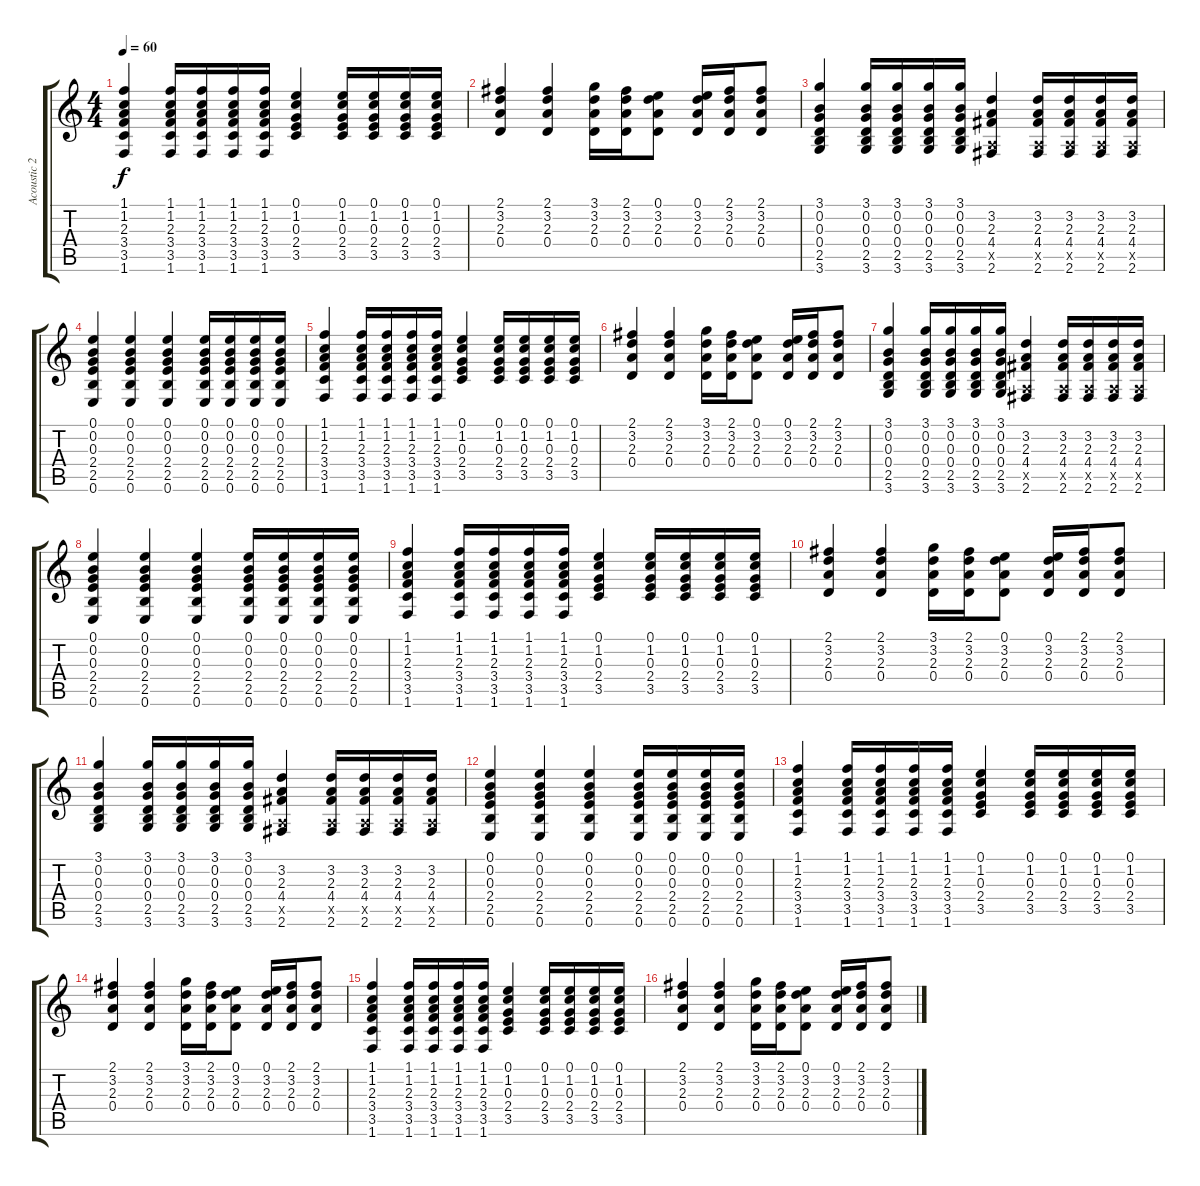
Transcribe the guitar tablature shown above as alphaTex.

\track ("Acoustic 2" "Acoustic 2") {instrument acousticguitarnylon}
\staff {score tabs}
\tuning (E4 B3 G3 D3 A2 E2) {hide}
\ts (4 4)
\tempo 60
\clef g2
\ks c
(1.1 1.2 2.3 3.4 3.5 1.6).4{dy f} (1.1 1.2 2.3 3.4 3.5 1.6).16 (1.1 1.2 2.3 3.4 3.5 1.6).16 (1.1 1.2 2.3 3.4 3.5 1.6).16 (1.1 1.2 2.3 3.4 3.5 1.6).16 (0.1 1.2 0.3 2.4 3.5).4 (0.1 1.2 0.3 2.4 3.5).16 (0.1 1.2 0.3 2.4 3.5).16 (0.1 1.2 0.3 2.4 3.5).16 (0.1 1.2 0.3 2.4 3.5).16 |
(2.1 3.2 2.3 0.4).4 (2.1 3.2 2.3 0.4).4 (3.1 3.2 2.3 0.4).16 (2.1 3.2 2.3 0.4).16 (0.1 3.2 2.3 0.4).8 (0.1 3.2 2.3 0.4).16 (2.1 3.2 2.3 0.4).16 (2.1 3.2 2.3 0.4).8 |
(3.1 0.2 0.3 0.4 2.5 3.6).4 (3.1 0.2 0.3 0.4 2.5 3.6).16 (3.1 0.2 0.3 0.4 2.5 3.6).16 (3.1 0.2 0.3 0.4 2.5 3.6).16 (3.1 0.2 0.3 0.4 2.5 3.6).16 (3.2 2.3 4.4 0.5{x} 2.6).4 (3.2 2.3 4.4 0.5{x} 2.6).16 (3.2 2.3 4.4 0.5{x} 2.6).16 (3.2 2.3 4.4 0.5{x} 2.6).16 (3.2 2.3 4.4 0.5{x} 2.6).16 |
(0.1 0.2 0.3 2.4 2.5 0.6).4 (0.1 0.2 0.3 2.4 2.5 0.6).4 (0.1 0.2 0.3 2.4 2.5 0.6).4 (0.1 0.2 0.3 2.4 2.5 0.6).16 (0.1 0.2 0.3 2.4 2.5 0.6).16 (0.1 0.2 0.3 2.4 2.5 0.6).16 (0.1 0.2 0.3 2.4 2.5 0.6).16 |
(1.1 1.2 2.3 3.4 3.5 1.6).4 (1.1 1.2 2.3 3.4 3.5 1.6).16 (1.1 1.2 2.3 3.4 3.5 1.6).16 (1.1 1.2 2.3 3.4 3.5 1.6).16 (1.1 1.2 2.3 3.4 3.5 1.6).16 (0.1 1.2 0.3 2.4 3.5).4 (0.1 1.2 0.3 2.4 3.5).16 (0.1 1.2 0.3 2.4 3.5).16 (0.1 1.2 0.3 2.4 3.5).16 (0.1 1.2 0.3 2.4 3.5).16 |
(2.1 3.2 2.3 0.4).4 (2.1 3.2 2.3 0.4).4 (3.1 3.2 2.3 0.4).16 (2.1 3.2 2.3 0.4).16 (0.1 3.2 2.3 0.4).8 (0.1 3.2 2.3 0.4).16 (2.1 3.2 2.3 0.4).16 (2.1 3.2 2.3 0.4).8 |
(3.1 0.2 0.3 0.4 2.5 3.6).4 (3.1 0.2 0.3 0.4 2.5 3.6).16 (3.1 0.2 0.3 0.4 2.5 3.6).16 (3.1 0.2 0.3 0.4 2.5 3.6).16 (3.1 0.2 0.3 0.4 2.5 3.6).16 (3.2 2.3 4.4 0.5{x} 2.6).4 (3.2 2.3 4.4 0.5{x} 2.6).16 (3.2 2.3 4.4 0.5{x} 2.6).16 (3.2 2.3 4.4 0.5{x} 2.6).16 (3.2 2.3 4.4 0.5{x} 2.6).16 |
(0.1 0.2 0.3 2.4 2.5 0.6).4 (0.1 0.2 0.3 2.4 2.5 0.6).4 (0.1 0.2 0.3 2.4 2.5 0.6).4 (0.1 0.2 0.3 2.4 2.5 0.6).16 (0.1 0.2 0.3 2.4 2.5 0.6).16 (0.1 0.2 0.3 2.4 2.5 0.6).16 (0.1 0.2 0.3 2.4 2.5 0.6).16 |
(1.1 1.2 2.3 3.4 3.5 1.6).4 (1.1 1.2 2.3 3.4 3.5 1.6).16 (1.1 1.2 2.3 3.4 3.5 1.6).16 (1.1 1.2 2.3 3.4 3.5 1.6).16 (1.1 1.2 2.3 3.4 3.5 1.6).16 (0.1 1.2 0.3 2.4 3.5).4 (0.1 1.2 0.3 2.4 3.5).16 (0.1 1.2 0.3 2.4 3.5).16 (0.1 1.2 0.3 2.4 3.5).16 (0.1 1.2 0.3 2.4 3.5).16 |
(2.1 3.2 2.3 0.4).4 (2.1 3.2 2.3 0.4).4 (3.1 3.2 2.3 0.4).16 (2.1 3.2 2.3 0.4).16 (0.1 3.2 2.3 0.4).8 (0.1 3.2 2.3 0.4).16 (2.1 3.2 2.3 0.4).16 (2.1 3.2 2.3 0.4).8 |
(3.1 0.2 0.3 0.4 2.5 3.6).4 (3.1 0.2 0.3 0.4 2.5 3.6).16 (3.1 0.2 0.3 0.4 2.5 3.6).16 (3.1 0.2 0.3 0.4 2.5 3.6).16 (3.1 0.2 0.3 0.4 2.5 3.6).16 (3.2 2.3 4.4 0.5{x} 2.6).4 (3.2 2.3 4.4 0.5{x} 2.6).16 (3.2 2.3 4.4 0.5{x} 2.6).16 (3.2 2.3 4.4 0.5{x} 2.6).16 (3.2 2.3 4.4 0.5{x} 2.6).16 |
(0.1 0.2 0.3 2.4 2.5 0.6).4 (0.1 0.2 0.3 2.4 2.5 0.6).4 (0.1 0.2 0.3 2.4 2.5 0.6).4 (0.1 0.2 0.3 2.4 2.5 0.6).16 (0.1 0.2 0.3 2.4 2.5 0.6).16 (0.1 0.2 0.3 2.4 2.5 0.6).16 (0.1 0.2 0.3 2.4 2.5 0.6).16 |
(1.1 1.2 2.3 3.4 3.5 1.6).4 (1.1 1.2 2.3 3.4 3.5 1.6).16 (1.1 1.2 2.3 3.4 3.5 1.6).16 (1.1 1.2 2.3 3.4 3.5 1.6).16 (1.1 1.2 2.3 3.4 3.5 1.6).16 (0.1 1.2 0.3 2.4 3.5).4 (0.1 1.2 0.3 2.4 3.5).16 (0.1 1.2 0.3 2.4 3.5).16 (0.1 1.2 0.3 2.4 3.5).16 (0.1 1.2 0.3 2.4 3.5).16 |
(2.1 3.2 2.3 0.4).4 (2.1 3.2 2.3 0.4).4 (3.1 3.2 2.3 0.4).16 (2.1 3.2 2.3 0.4).16 (0.1 3.2 2.3 0.4).8 (0.1 3.2 2.3 0.4).16 (2.1 3.2 2.3 0.4).16 (2.1 3.2 2.3 0.4).8 |
(1.1 1.2 2.3 3.4 3.5 1.6).4 (1.1 1.2 2.3 3.4 3.5 1.6).16 (1.1 1.2 2.3 3.4 3.5 1.6).16 (1.1 1.2 2.3 3.4 3.5 1.6).16 (1.1 1.2 2.3 3.4 3.5 1.6).16 (0.1 1.2 0.3 2.4 3.5).4 (0.1 1.2 0.3 2.4 3.5).16 (0.1 1.2 0.3 2.4 3.5).16 (0.1 1.2 0.3 2.4 3.5).16 (0.1 1.2 0.3 2.4 3.5).16 |
(2.1 3.2 2.3 0.4).4 (2.1 3.2 2.3 0.4).4 (3.1 3.2 2.3 0.4).16 (2.1 3.2 2.3 0.4).16 (0.1 3.2 2.3 0.4).8 (0.1 3.2 2.3 0.4).16 (2.1 3.2 2.3 0.4).16 (2.1 3.2 2.3 0.4).8
